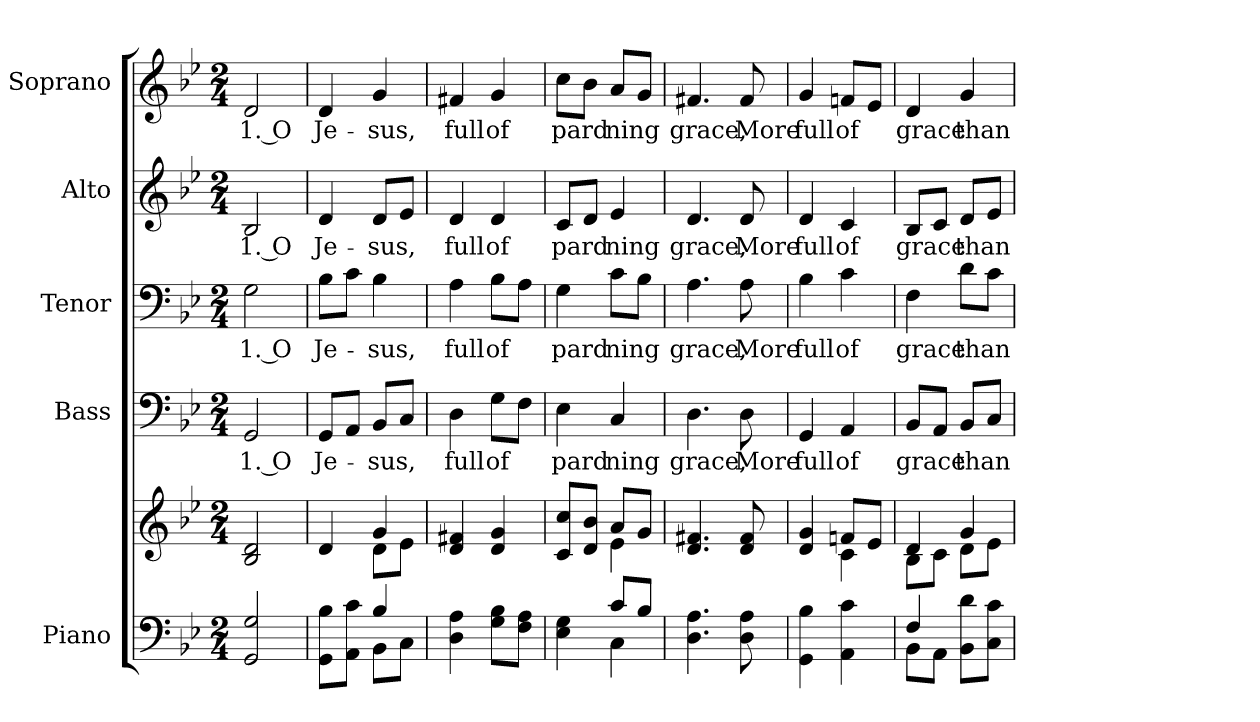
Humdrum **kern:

**kern	**kern	**kern	**text	**kern	**text	**kern	**text	**kern	**text
*part5	*part5	*part4	*part4	*part3	*part3	*part2	*part2	*part1	*part1
*staff6	*staff5	*staff4	*staff4	*staff3	*staff3	*staff2	*staff2	*staff1	*staff1
*I"Piano	*	*I"Bass	*	*I"Tenor	*	*I"Alto	*	*I"Soprano	*
*I'Pno.	*	*I'B.	*	*I'T.	*	*I'A.	*	*I'S.	*
!!LO:PB:g=z
*clefF4	*clefG2	*clefF4	*	*clefF4	*	*clefG2	*	*clefG2	*
*k[b-e-]	*k[b-e-]	*k[b-e-]	*	*k[b-e-]	*	*k[b-e-]	*	*k[b-e-]	*
*B-:	*B-:	*B-:	*	*B-:	*	*B-:	*	*B-:	*
*M2/4	*M2/4	*M2/4	*	*M2/4	*	*M2/4	*	*M2/4	*
*MM120	*MM120	*MM120	*	*MM120	*	*MM120	*	*MM120	*
=1	=1	=1	=1	=1	=1	=1	=1	=1	=1
!	!	!	!LO:LY:b:color=#000000	!	!	!	!	!	!
!	!	!	!	!	!LO:LY:b:color=#000000	!	!	!	!
!	!	!	!	!	!	!	!LO:LY:b:color=#000000	!	!
!	!	!	!	!	!	!	!	!	!LO:LY:b:color=#000000
2GGi/ 2Gi	2B-i/ 2di	2GGi/	1. O	2Gi\	1. O	2B-i/	1. O	2di/	1. O
=2	=2	=2	=2	=2	=2	=2	=2	=2	=2
*^	*^	*	*	*	*	*	*	*	*
!	!	!	!	!	!LO:LY:b:color=#000000	!	!	!	!	!	!
!	!	!	!	!	!	!	!LO:LY:b:color=#000000	!	!	!	!
!	!	!	!	!	!	!	!	!	!LO:LY:b:color=#000000	!	!
!	!	!	!	!	!	!	!	!	!	!	!LO:LY:b:color=#000000
8GGi\ 8B-iL	4ryy	4di/	4ryy	8GGi/L	Je-	8B-i\L	Je-	4di/	Je-	4di/	Je-
8AAi\ 8ciJ	.	.	.	8AAi/J	.	8ci\J	.	.	.	.	.
!	!	!	!	!	!LO:LY:b:color=#000000	!	!	!	!	!	!
!	!	!	!	!	!	!	!LO:LY:b:color=#000000	!	!	!	!
!	!	!	!	!	!	!	!	!	!LO:LY:b:color=#000000	!	!
!	!	!	!	!	!	!	!	!	!	!	!LO:LY:b:color=#000000
4B-i/	8BB-i\L	4gi/	8di\L	8BB-i/L	-sus,	4B-i\	-sus,	8di/L	-sus,	4gi/	-sus,
.	8Ci\J	.	8e-i\J	8Ci/J	.	.	.	8e-i/J	.	.	.
*v	*v	*	*	*	*	*	*	*	*	*	*
*	*v	*v	*	*	*	*	*	*	*	*
=3	=3	=3	=3	=3	=3	=3	=3	=3	=3
*^	*^	*	*	*	*	*	*	*	*
!	!	!	!	!	!LO:LY:b:color=#000000	!	!	!	!	!	!
*v	*v	*	*	*	*	*	*	*	*	*	*
*	*v	*v	*	*	*	*	*	*	*	*
*^	*^	*	*	*	*	*	*	*	*
!	!	!	!	!	!	!	!LO:LY:b:color=#000000	!	!	!	!
*v	*v	*	*	*	*	*	*	*	*	*	*
*	*v	*v	*	*	*	*	*	*	*	*
*^	*^	*	*	*	*	*	*	*	*
!	!	!	!	!	!	!	!	!	!LO:LY:b:color=#000000	!	!
*v	*v	*	*	*	*	*	*	*	*	*	*
*	*v	*v	*	*	*	*	*	*	*	*
*^	*^	*	*	*	*	*	*	*	*
!	!	!	!	!	!	!	!	!	!	!	!LO:LY:b:color=#000000
*v	*v	*	*	*	*	*	*	*	*	*	*
*	*v	*v	*	*	*	*	*	*	*	*
4Di\ 4Ai	4di/ 4f#Xi	4Di\	full	4Ai\	full	4di/	full	4f#Xi/	full
!	!	!	!LO:LY:b:color=#000000	!	!	!	!	!	!
!	!	!	!	!	!LO:LY:b:color=#000000	!	!	!	!
!	!	!	!	!	!	!	!LO:LY:b:color=#000000	!	!
!	!	!	!	!	!	!	!	!	!LO:LY:b:color=#000000
8Gi\ 8B-iL	4di/ 4gi	8Gi\L	of	8B-i\L	of	4di/	of	4gi/	of
8Fi\ 8AiJ	.	8Fi\J	.	8Ai\J	.	.	.	.	.
=4	=4	=4	=4	=4	=4	=4	=4	=4	=4
*^	*^	*	*	*	*	*	*	*	*
!	!	!	!	!	!LO:LY:b:color=#000000	!	!	!	!	!	!
!	!	!	!	!	!	!	!LO:LY:b:color=#000000	!	!	!	!
!	!	!	!	!	!	!	!	!	!LO:LY:b:color=#000000	!	!
!	!	!	!	!	!	!	!	!	!	!	!LO:LY:b:color=#000000
4E-i\ 4Gi	4ryy	8ci/ 8cciL	4ryy	4E-i\	pard	4Gi\	pard	8ci/L	pard	8cci\L	pard
.	.	8di/ 8b-iJ	.	.	.	.	.	8di/J	.	8b-i\J	.
!	!	!	!	!	!LO:LY:b:color=#000000	!	!	!	!	!	!
!	!	!	!	!	!	!	!LO:LY:b:color=#000000	!	!	!	!
!	!	!	!	!	!	!	!	!	!LO:LY:b:color=#000000	!	!
!	!	!	!	!	!	!	!	!	!	!	!LO:LY:b:color=#000000
8ci/L	4Ci\	8ai/L	4e-i\	4Ci/	ning	8ci\L	ning	4e-i/	ning	8ai/L	ning
8B-i/J	.	8gi/J	.	.	.	8B-i\J	.	.	.	8gi/J	.
*v	*v	*	*	*	*	*	*	*	*	*	*
*	*v	*v	*	*	*	*	*	*	*	*
!!LO:PB:g=z
=5	=5	=5	=5	=5	=5	=5	=5	=5	=5
!	!	!	!LO:LY:b:color=#000000	!	!	!	!	!	!
!	!	!	!	!	!LO:LY:b:color=#000000	!	!	!	!
!	!	!	!	!	!	!	!LO:LY:b:color=#000000	!	!
!	!	!	!	!	!	!	!	!	!LO:LY:b:color=#000000
4.Di\ 4.Ai	4.di/ 4.f#Xi	4.Di\	grace,	4.Ai\	grace,	4.di/	grace,	4.f#Xi/	grace,
!	!	!	!LO:LY:b:color=#000000	!	!	!	!	!	!
!	!	!	!	!	!LO:LY:b:color=#000000	!	!	!	!
!	!	!	!	!	!	!	!LO:LY:b:color=#000000	!	!
!	!	!	!	!	!	!	!	!	!LO:LY:b:color=#000000
8Di\ 8Ai	8di/ 8f#i	8Di\	More	8Ai\	More	8di/	More	8f#i/	More
=6	=6	=6	=6	=6	=6	=6	=6	=6	=6
*	*^	*	*	*	*	*	*	*	*
!	!	!	!	!LO:LY:b:color=#000000	!	!	!	!	!	!
!	!	!	!	!	!	!LO:LY:b:color=#000000	!	!	!	!
!	!	!	!	!	!	!	!	!LO:LY:b:color=#000000	!	!
!	!	!	!	!	!	!	!	!	!	!LO:LY:b:color=#000000
4GGi\ 4B-i	4di/ 4gi	4ryy	4GGi/	full	4B-i\	full	4di/	full	4gi/	full
!	!	!	!	!LO:LY:b:color=#000000	!	!	!	!	!	!
!	!	!	!	!	!	!LO:LY:b:color=#000000	!	!	!	!
!	!	!	!	!	!	!	!	!LO:LY:b:color=#000000	!	!
!	!	!	!	!	!	!	!	!	!	!LO:LY:b:color=#000000
4AAi\ 4ci	8fni/L	4ci\	4AAi/	of	4ci\	of	4ci/	of	8fni/L	of
.	8e-i/J	.	.	.	.	.	.	.	8e-i/J	.
=7	=7	=7	=7	=7	=7	=7	=7	=7	=7	=7
*^	*	*	*	*	*	*	*	*	*	*
!	!	!	!	!	!LO:LY:b:color=#000000	!	!	!	!	!	!
!	!	!	!	!	!	!	!LO:LY:b:color=#000000	!	!	!	!
!	!	!	!	!	!	!	!	!	!LO:LY:b:color=#000000	!	!
!	!	!	!	!	!	!	!	!	!	!	!LO:LY:b:color=#000000
4Fi/	8BB-i\L	4di/	8B-i\L	8BB-i/L	grace	4Fi\	grace	8B-i/L	grace	4di/	grace
.	8AAi\J	.	8ci\J	8AAi/J	.	.	.	8ci/J	.	.	.
!	!	!	!	!	!LO:LY:b:color=#000000	!	!	!	!	!	!
!	!	!	!	!	!	!	!LO:LY:b:color=#000000	!	!	!	!
!	!	!	!	!	!	!	!	!	!LO:LY:b:color=#000000	!	!
!	!	!	!	!	!	!	!	!	!	!	!LO:LY:b:color=#000000
8BB-i\ 8diL	4ryy	4gi/	8di\L	8BB-i/L	than	8di\L	than	8di/L	than	4gi/	than
8Ci\ 8ciJ	.	.	8e-i\J	8Ci/J	.	8ci\J	.	8e-i/J	.	.	.
*v	*v	*	*	*	*	*	*	*	*	*	*
*	*v	*v	*	*	*	*	*	*	*	*
=	=	=	=	=	=	=	=	=	=
*-	*-	*-	*-	*-	*-	*-	*-	*-	*-
